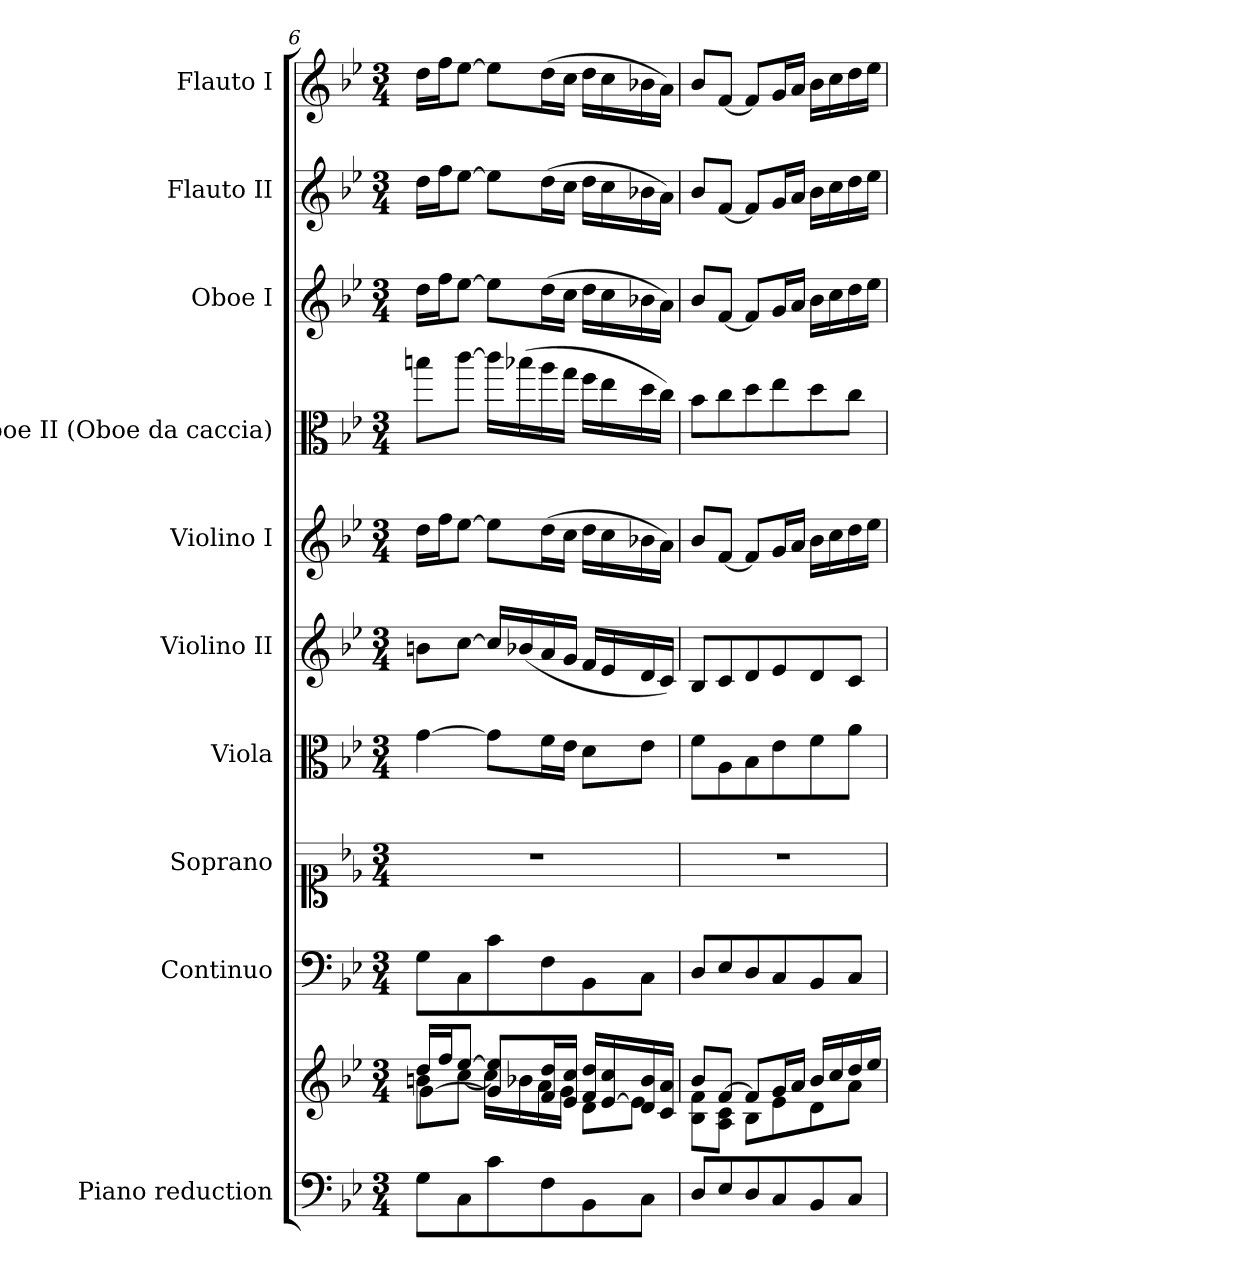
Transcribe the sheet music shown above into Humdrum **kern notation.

**kern	**kern	**kern	**kern	**kern	**kern	**kern	**kern	**kern	**kern	**kern
*part10	*part10	*part9	*part8	*part7	*part6	*part5	*part4	*part3	*part2	*part1
*staff11	*staff10	*staff9	*staff8	*staff7	*staff6	*staff5	*staff4	*staff3	*staff2	*staff1
*I"Piano reduction	*	*I"Continuo	*I"Soprano	*I"Viola	*I"Violino II	*I"Violino I	*I"Oboe II (Oboe da caccia)	*I"Oboe I	*I"Flauto II	*I"Flauto I
*I'Pno	*	*	*	*I'Vla	*I'Vln	*I'Vln	*	*I'Ob	*I'Fl	*I'Fl
!!LO:PB:g=z
*clefF4	*clefG2	*clefF4	*clefC1	*clefC3	*clefG2	*clefG2	*clefC3	*clefG2	*clefG2	*clefG2
*	*	*	*	*	*	*	*ITrd12c21	*	*	*
*k[b-e-]	*k[b-e-]	*k[b-e-]	*k[b-e-]	*k[b-e-]	*k[b-e-]	*k[b-e-]	*k[b-e-]	*k[b-e-]	*k[b-e-]	*k[b-e-]
*M3/4	*M3/4	*M3/4	*M3/4	*M3/4	*M3/4	*M3/4	*M3/4	*M3/4	*M3/4	*M3/4
=6	=6	=6	=6	=6	=6	=6	=6	=6	=6	=6
*	*^	*	*	*	*	*	*	*	*	*
*	*	*^	*	*	*	*	*	*	*	*	*
8G\L	16dd/LL	8bn\L	[4g\	8G\L	2.r	[4g\	8bn\L	16dd\LL	8bn\L	16dd\LL	16dd\LL	16dd\LL
.	16ff/J	.	.	.	.	.	.	16ff\J	.	16ff\J	16ff\J	16ff\J
8C\	[8ee-/J	[8cc\J	.	8C\	.	.	[8cc\J	[8ee-\J	[8cc\J	[8ee-\J	[8ee-\J	[8ee-\J
8c\	8g/] 8ee-/]L	16cc\LL]	4ryy	8c\	.	8g\L]	16cc/LL]	8ee-\L]	16cc\LL]	8ee-\L]	8ee-\L]	8ee-\L]
.	.	16b-X\	.	.	.	.	(16b-X/	.	(16b-X\	.	.	.
8F\	16f/ 16dd/L	16a\	.	8F\	.	16f\L	16a/	(16dd\L	16a\	(16dd\L	(16dd\L	(16dd\L
.	16e-/ 16cc/JJ	16g\JJ	.	.	.	16e-\JJ	16g/JJ	16cc\JJ	16g\JJ	16cc\JJ	16cc\JJ	16cc\JJ
8BB-\	16f/ 16dd/LL	8d\L	4ryy	8BB-\	.	8d\L	16f/LL	16dd\LL	16f\LL	16dd\LL	16dd\LL	16dd\LL
.	[<16e-/ 16cc/	.	.	.	.	.	16e-/	16cc\	16e-\	16cc\	16cc\	16cc\
8C\J	16d/ 16b-/	8e-\J]	.	8C\J	.	8e-\J	16d/	16b-X\	16d\	16b-X\	16b-X\	16b-X\
.	16c/ 16a/JJ	.	.	.	.	.	16c/JJ)	16a\JJ)	16c\JJ)	16a\JJ)	16a\JJ)	16a\JJ)
*	*	*v	*v	*	*	*	*	*	*	*	*	*
=7	=7	=7	=7	=7	=7	=7	=7	=7	=7	=7	=7
8D/L	8b-/L	8B-\ 8f\L	8D/L	2.r	8f\L	8B-/L	8b-/L	8B-\L	8b-/L	8b-/L	8b-/L
8E-/	[8f/J	8A\ 8c\J	8E-/	.	8A\	8c/	[8f/J	8c\	[8f/J	[8f/J	[8f/J
8D/	8f/L]	8B-\L	8D/	.	8B-\	8d/	8f/L]	8d\	8f/L]	8f/L]	8f/L]
8C/	16g/L	8e-\	8C/	.	8e-\	8e-/	16g/L	8e-\	16g/L	16g/L	16g/L
.	16a/JJ	.	.	.	.	.	16a/JJ	.	16a/JJ	16a/JJ	16a/JJ
8BB-/	16b-/LL	8d\	8BB-/	.	8f\	8d/	16b-\LL	8d\	16b-\LL	16b-\LL	16b-\LL
.	16cc/	.	.	.	.	.	16cc\	.	16cc\	16cc\	16cc\
8C/J	16dd/	8a\J	8C/J	.	8a\J	8c/J	16dd\	8c\J	16dd\	16dd\	16dd\
.	16ee-/JJ	.	.	.	.	.	16ee-\JJ	.	16ee-\JJ	16ee-\JJ	16ee-\JJ
*	*v	*v	*	*	*	*	*	*	*	*	*
=	=	=	=	=	=	=	=	=	=	=
*-	*-	*-	*-	*-	*-	*-	*-	*-	*-	*-
